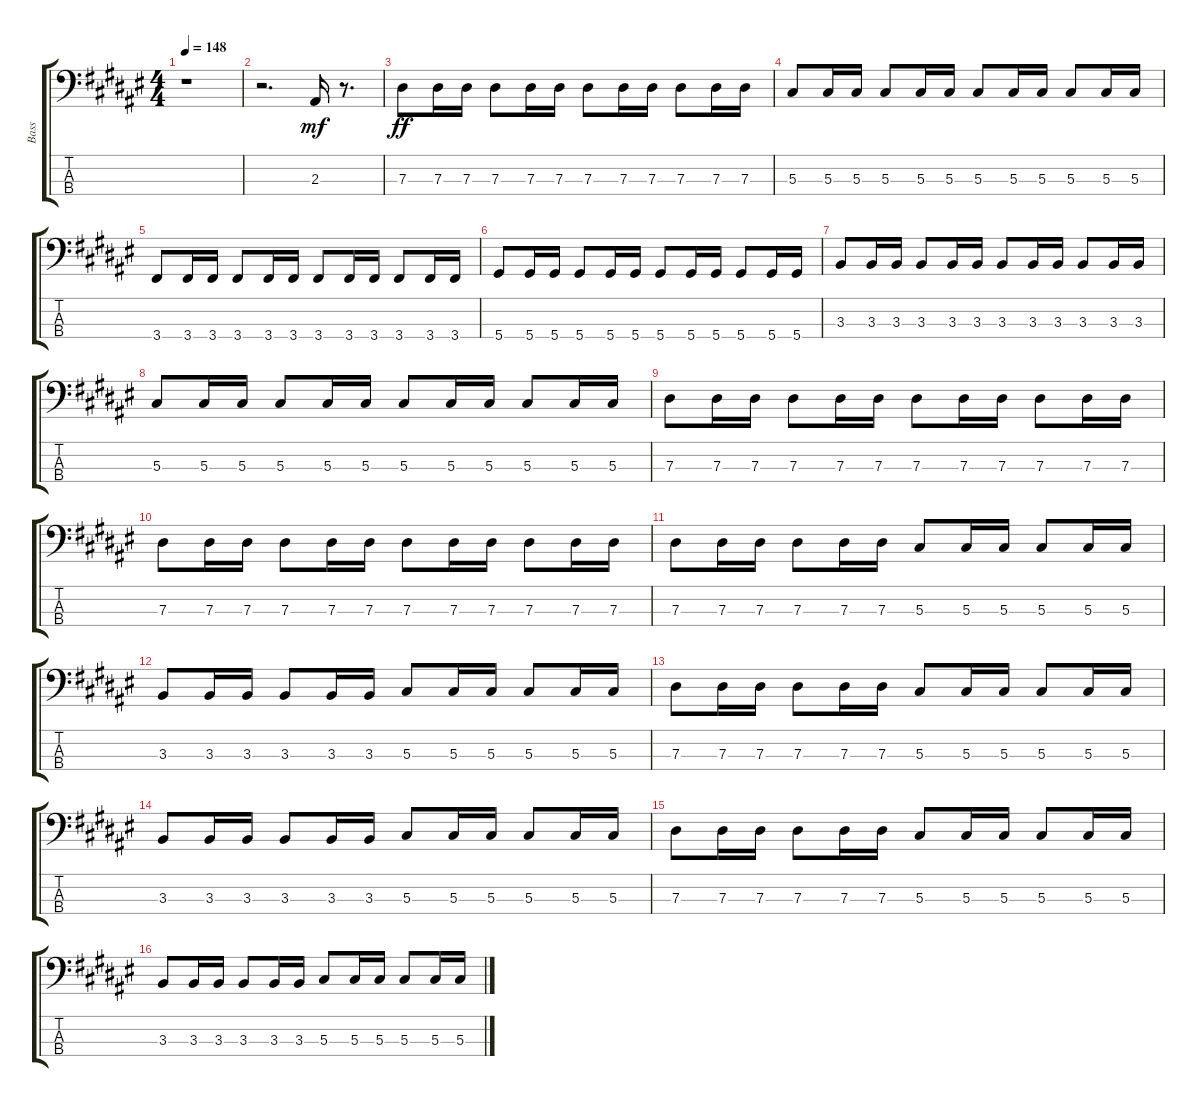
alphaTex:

\track ("Bass" "Bass") {instrument synthbass1}
\staff {score tabs}
\tuning (Gb2 Db2 Ab1 Eb1) {hide}
\ts (4 4)
\tempo 148
\clef f4
\ks d#minor
r.1{dy f} |
r.2{d} 2.3.16{dy mf} r.8{d} |
7.3.8{dy ff} 7.3.16 7.3.16 7.3.8 7.3.16 7.3.16 7.3.8 7.3.16 7.3.16 7.3.8 7.3.16 7.3.16 |
5.3.8 5.3.16 5.3.16 5.3.8 5.3.16 5.3.16 5.3.8 5.3.16 5.3.16 5.3.8 5.3.16 5.3.16 |
3.4.8 3.4.16 3.4.16 3.4.8 3.4.16 3.4.16 3.4.8 3.4.16 3.4.16 3.4.8 3.4.16 3.4.16 |
5.4.8 5.4.16 5.4.16 5.4.8 5.4.16 5.4.16 5.4.8 5.4.16 5.4.16 5.4.8 5.4.16 5.4.16 |
3.3.8 3.3.16 3.3.16 3.3.8 3.3.16 3.3.16 3.3.8 3.3.16 3.3.16 3.3.8 3.3.16 3.3.16 |
5.3.8 5.3.16 5.3.16 5.3.8 5.3.16 5.3.16 5.3.8 5.3.16 5.3.16 5.3.8 5.3.16 5.3.16 |
7.3.8 7.3.16 7.3.16 7.3.8 7.3.16 7.3.16 7.3.8 7.3.16 7.3.16 7.3.8 7.3.16 7.3.16 |
7.3.8 7.3.16 7.3.16 7.3.8 7.3.16 7.3.16 7.3.8 7.3.16 7.3.16 7.3.8 7.3.16 7.3.16 |
7.3.8 7.3.16 7.3.16 7.3.8 7.3.16 7.3.16 5.3.8 5.3.16 5.3.16 5.3.8 5.3.16 5.3.16 |
3.3.8 3.3.16 3.3.16 3.3.8 3.3.16 3.3.16 5.3.8 5.3.16 5.3.16 5.3.8 5.3.16 5.3.16 |
7.3.8 7.3.16 7.3.16 7.3.8 7.3.16 7.3.16 5.3.8 5.3.16 5.3.16 5.3.8 5.3.16 5.3.16 |
3.3.8 3.3.16 3.3.16 3.3.8 3.3.16 3.3.16 5.3.8 5.3.16 5.3.16 5.3.8 5.3.16 5.3.16 |
7.3.8 7.3.16 7.3.16 7.3.8 7.3.16 7.3.16 5.3.8 5.3.16 5.3.16 5.3.8 5.3.16 5.3.16 |
3.3.8 3.3.16 3.3.16 3.3.8 3.3.16 3.3.16 5.3.8 5.3.16 5.3.16 5.3.8 5.3.16 5.3.16
